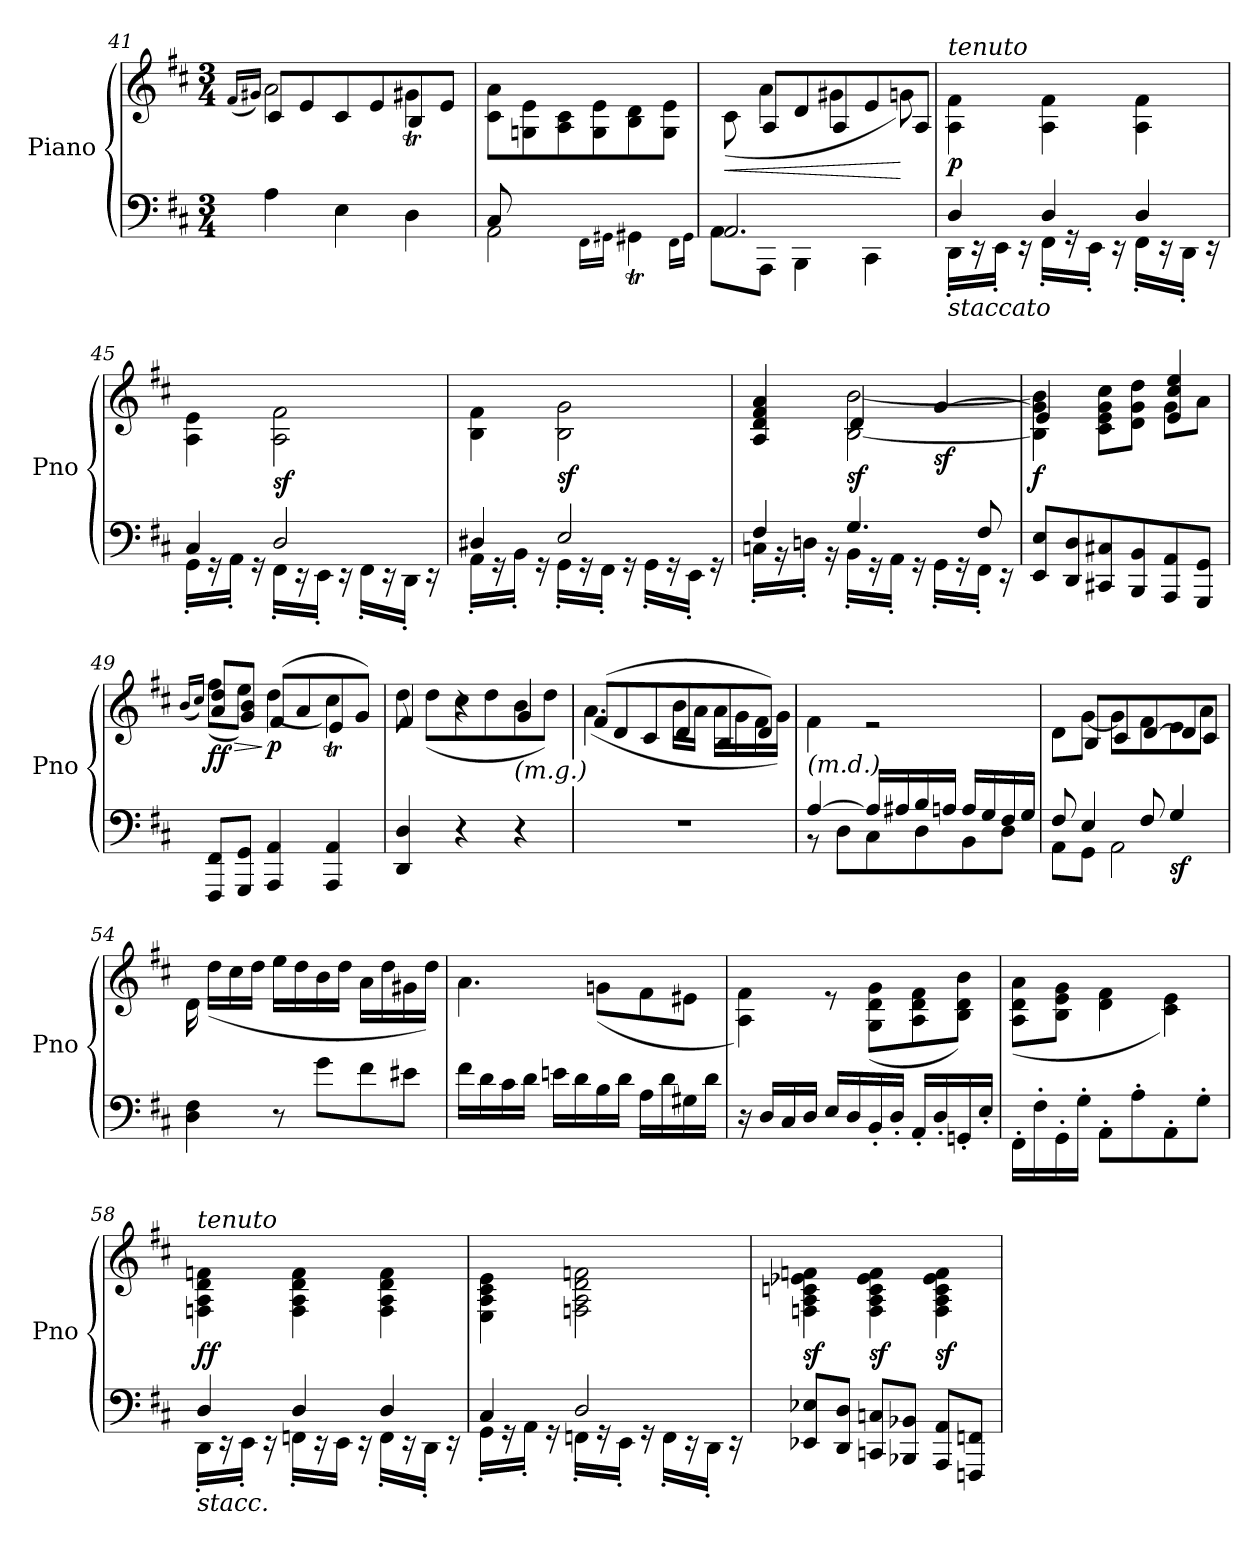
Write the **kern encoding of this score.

**kern	**kern	**dynam
*part1	*part1	*part1
*staff2	*staff1	*staff1/2
*I"Piano	*	*
*I'Pno	*	*
*clefF4	*clefG2	*
*k[f#c#]	*k[f#c#]	*
*D:	*D:	*
*M3/4	*M3/4	*
=41	=41	=41
*	*^	*
*	*	*^	*
.	.	.	(<16qf#/LL	.
.	.	.	16qg#X/JJ)	.
4A\	2.ryy	2a\	8c#/L	.
.	.	.	8e/	.
4E\	.	.	8c#/	.
.	.	.	8e/	.
4D\	.	4g#t\	8B/	.
.	.	.	8e/J	.
*	*	*v	*v	*
=42	=42	=42	=42
*^	*	*	*
8C#/	2AA\	2.ryy	8c#\ 8a\L	.
8ryy	.	.	8Gn\ 8e\	.
2ryy	.	.	8A\ 8c#\	.
.	.	.	8G\ 8e\	.
.	16qFF#\LL	.	.	.
.	16qGG#X\JJ	.	.	.
.	4GG#t\	.	8B\ 8d\	.
.	.	.	8G\ 8e\J	.
*	*	*v	*v	*
.	16qFF#\LL	.	.
.	16qGG#\JJ	.	.
!!LO:LB:g=z
=43	=43	=43	=43
!	!	!	!LO:HP:b
*	*	*^	*
*	*	*	*^	*
2.AA/	8AA\L	2.ryy	(>8c#\	8ryy	<
.	8AAA\J	.	4a\	8A/L	.
.	4BBB\	.	.	8d/	.
.	.	.	4g#X\	8A/	.
.	4CC#\	.	.	8e/	.
.	.	.	8gn\)	8A/J	[
=44	=44	=44	=44	=44	=44
!	!	!LO:TX:a:i:t=tenuto	!	!	!
!LO:TX:b:i:t=staccato	!	!	!	!	!
!	!	!	!	!	!LO:DY:b
*	*	*	*v	*v	*
4D/	16DD'\LL	2.ryy	4A\ 4f#\	p
.	16rEE	.	.	.
.	16EE'\JJ	.	.	.
.	16rEE	.	.	.
4D/	16FF#'\LL	.	4A\ 4f#\	.
.	16rGG	.	.	.
.	16EE'\JJ	.	.	.
.	16rEE	.	.	.
4D/	16FF#'\LL	.	4A\ 4f#\	.
.	16rEE	.	.	.
.	16DD'\JJ	.	.	.
.	16rEE	.	.	.
=45	=45	=45	=45	=45
4C#/	16GG'\LL	2.ryy	4A\ 4e\	.
.	16rGG	.	.	.
.	16AA'\JJ	.	.	.
.	16rGG	.	.	.
!	!	!	!	!LO:DY:b
2D/	16FF#'\LL	.	2A\ 2f#\	sf
.	16rEE	.	.	.
.	16EE'\JJ	.	.	.
.	16rEE	.	.	.
.	16FF#'\LL	.	.	.
.	16rEE	.	.	.
.	16DD'\JJ	.	.	.
.	16rEE	.	.	.
!!LO:LB:g=z	!!
=46	=46	=46	=46	=46
4D#X/	16AA'\LL	2.ryy	4B\ 4f#\	.
.	16rGG	.	.	.
.	16BB'\JJ	.	.	.
.	16rGG	.	.	.
!	!	!	!	!LO:DY:b
2E/	16GG'\LL	.	2B\ 2g\	sf
.	16rGG	.	.	.
.	16FF#'\JJ	.	.	.
.	16rGG	.	.	.
.	16GG'\LL	.	.	.
.	16rGG	.	.	.
.	16EE'\JJ	.	.	.
.	16rGG	.	.	.
=47	=47	=47	=47	=47
*	*	*	*^	*
4F#/	16Cn'\LL	2.ryy	4ryy	4A/ 4d/ 4f#/ 4a/	.
.	16rBB	.	.	.	.
.	16Dn'\JJ	.	.	.	.
.	16rBB	.	.	.	.
!	!	!	!	!	!LO:DY:b
4.G/	16BB'\LL	.	[2B\ [2b\	4d/	sf
.	16rGG	.	.	.	.
.	16AA'\JJ	.	.	.	.
.	16rGG	.	.	.	.
!	!	!	!	!	!LO:DY:b
.	16GG'\LL	.	.	[4g/	sf
.	16rGG	.	.	.	.
8F#/	16FF#'\JJ	.	.	.	.
.	16rEE	.	.	.	.
=48	=48	=48	=48	=48	=48
!	!	!	!	!	!LO:DY:b
*v	*v	*	*	*	*
8EE/ 8E/L	2.ryy	4B\] 4g\] 4b\]	4e/	f
8DD/ 8D/	.	.	.	.
8CC#X/ 8C#X/	.	8c#\ 8e\ 8g\ 8cc#\L	4ryy	.
8BBB/ 8BB/	.	8d\ 8g\ 8dd\J	.	.
8AAA/ 8AA/	.	8g\L	4e/ 4cc#/ 4ee/	.
8GGG/ 8GG/J	.	8a\J	.	.
=49	=49	=49	=49	=49
.	.	.	(<16qb/LL	.
.	.	.	16qcc#/JJ)	.
!	!	!	!	!LO:HP:b
!	!	!	!	!LO:DY:n=1:b
8FFF#/ 8FF#/L	2.ryy	(<8ff#\L	8a/ 8dd/L	> ff
8GGG/ 8GG/J	.	8ee\J)	8g/ 8b/J	.
!	!	!	!	!LO:DY:n=2:b
4AAA/ 4AA/	.	(<4dd\	(>8f#/L	] p
.	.	.	8a/	.
4AAA/ 4AA/	.	4cc#t\)	8e/	.
.	.	.	8g/J)	.
!!LO:LB:g=z	!!	!!
=50	=50	=50	=50	=50
4DD/ 4D/	2.ryy	8dd\	4f#/	.
.	.	(<8dd\L	.	.
4r	.	8cc#\	4r	.
.	.	8dd\	.	.
!	!	!LO:TX:b:i:t=(m.g.)	!	!
4r	.	8b\	4g/	.
.	.	8dd\J)	.	.
=51	=51	=51	=51	=51
2.r	2.ryy	(<4.a\	(>8f#/L	.
.	.	.	8d/	.
.	.	.	8c#/	.
.	.	16b\LL	8d/	.
.	.	16a\JJ	.	.
.	.	16a\LL	8B/	.
.	.	16g\	.	.
.	.	16f#\	8d/J)	.
.	.	16g\JJ)	.	.
*	*	*v	*v	*
=52	=52	=52	=52
*^	*	*	*
!LO:TX:a:i:t=(m.d.)	!	!	!	!
[4A/	8r	2.ryy	4f#\	.
.	8D\L	.	.	.
16A/LL]	8C#\	.	2r	.
16A#X/	.	.	.	.
16B/	8D\	.	.	.
16An/JJ	.	.	.	.
16A/LL	8BB\	.	.	.
16G/	.	.	.	.
16F#/	8D\J	.	.	.
16G/JJ	.	.	.	.
=53	=53	=53	=53	=53
*	*	*	*^	*
8F#/	8AA\L	2.ryy	8d\L	8ryy	.
4E/	8GG\J	.	[8g\J	8B/L	.
.	2AA\	.	8g\L]	8c#/	.
8F#/	.	.	8f#\	[8d/	.
!	!	!	!	!	!LO:DY:b=2
4G/	.	.	8e\	8d/]	sf
.	.	.	8a\J	8c#/J	.
*v	*v	*	*	*	*
*	*	*v	*v	*
!!LO:LB:g=z
=54	=54	=54	=54
4D\ 4F#\	2.ryy	16d\	.
.	.	(<16dd\LL	.
.	.	16cc#\	.
.	.	16dd\JJ	.
8r	.	16ee\LL	.
.	.	16dd\	.
8g\L	.	16b\	.
.	.	16dd\JJ	.
8f#\	.	16a\LL	.
.	.	16dd\	.
8e#X\J	.	16g#X\	.
.	.	16dd\JJ)	.
=55	=55	=55	=55
16f#\LL	2.ryy	4.a\	.
16d\	.	.	.
16c#\	.	.	.
16d\JJ	.	.	.
16en\LL	.	.	.
16d\	.	.	.
16B\	.	(<8gn\L	.
16d\JJ	.	.	.
16A\LL	.	8f#\	.
16d\	.	.	.
16G#X\	.	8e#X\J	.
16d\JJ	.	.	.
=56	=56	=56	=56
16r	2.ryy	4A\ 4f#\)	.
16D/LL	.	.	.
16C#/	.	.	.
16D/JJ	.	.	.
16E/LL	.	8r	.
16D/	.	.	.
16BB'/	.	(<8G\ 8d\ 8g\L	.
16D'/JJ	.	.	.
16AA'/LL	.	8A\ 8d\ 8f#\	.
16D'/	.	.	.
16GGn'/	.	8B\ 8d\ 8b\J)	.
16E'/JJ	.	.	.
!!LO:PB:g=z	!!
=57	=57	=57	=57
16FF#'\LL	2.ryy	(<8A\ 8d\ 8a\L	.
16F#'\	.	.	.
16GG'\	.	8B\ 8e\ 8g\J	.
16G'\JJ	.	.	.
8AA'\L	.	4d\ 4f#\	.
8A'\	.	.	.
8AA'\	.	4c#\ 4e\)	.
8G'\J	.	.	.
=58	=58	=58	=58
*^	*	*	*
!	!	!LO:TX:a:i:t=tenuto	!	!
!LO:TX:b:i:t=stacc.	!	!	!	!
!	!	!	!	!LO:DY:b
4D/	16DD'\LL	2.ryy	4Fn\ 4A\ 4d\ 4fn\	ff
.	16rEE	.	.	.
.	16EE'\JJ	.	.	.
.	16rEE	.	.	.
4D/	16FFn'\LL	.	4F\ 4A\ 4d\ 4f\	.
.	16rEE	.	.	.
.	16EE\JJ	.	.	.
.	16rEE	.	.	.
4D/	16FF'\LL	.	4F\ 4A\ 4d\ 4f\	.
.	16rEE	.	.	.
.	16DD'\JJ	.	.	.
.	16rEE	.	.	.
=59	=59	=59	=59	=59
4C#/	16GG'\LL	2.ryy	4E\ 4A\ 4c#\ 4e\	.
.	16rGG	.	.	.
.	16AA'\JJ	.	.	.
.	16rGG	.	.	.
2D/	16FFn'\LL	.	2Fn\ 2A\ 2d\ 2fn\	.
.	16rGG	.	.	.
.	16EE'\JJ	.	.	.
.	16rGG	.	.	.
.	16FF'\LL	.	.	.
.	16rEE	.	.	.
.	16DD'\JJ	.	.	.
.	16rEE	.	.	.
=60	=60	=60	=60	=60
!	!	!	!	!LO:DY:b
*v	*v	*	*	*
8EE-X/ 8E-X/L	2.ryy	4Fn\ 4A\ 4cn\ 4e-X\ 4fn\	sf
8DD/ 8D/J	.	.	.
!	!	!	!LO:DY:b
8CCn/ 8Cn/L	.	4F\ 4A\ 4c\ 4e-\ 4f\	sf
8BBB-X/ 8BB-X/J	.	.	.
!	!	!	!LO:DY:b
8AAA/ 8AA/L	.	4F\ 4A\ 4c\ 4e-\ 4f\	sf
8FFFn/ 8FFn/J	.	.	.
*	*v	*v	*
=	=	=
*-	*-	*-
